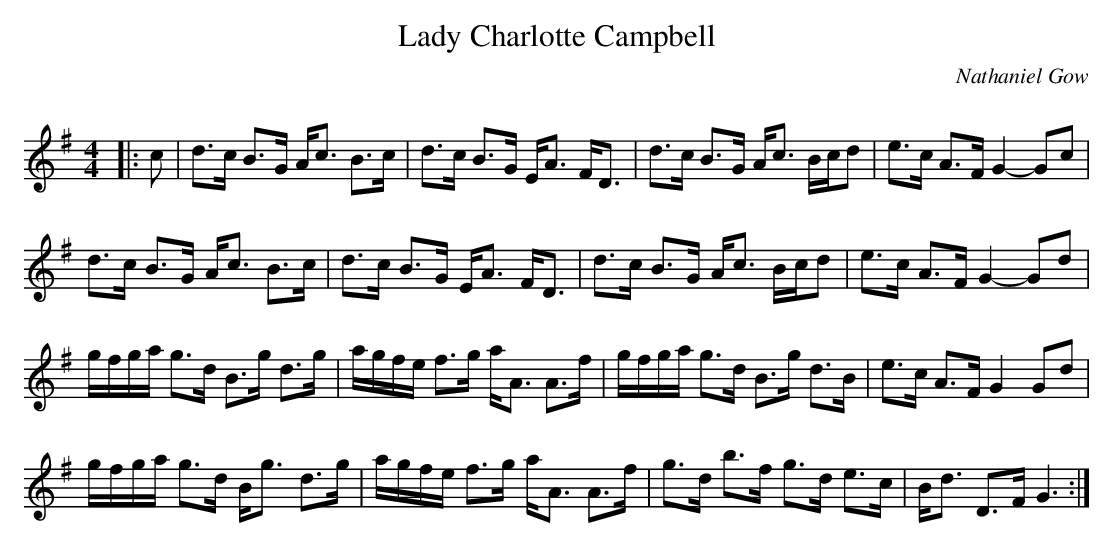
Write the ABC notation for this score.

X:1
T: Lady Charlotte Campbell
C:Nathaniel Gow
Q: 128
K:G
M:4/4
L:1/16
|:c2|d3c B3G Ac3 B3c|d3c B3G EA3 FD3|d3c B3G Ac3 Bcd2|e3c A3F G4-G2c2|
d3c B3G Ac3 B3c|d3c B3G EA3 FD3|d3c B3G Ac3 Bcd2|e3c A3F G4-G2d2|
gfga g3d B3g d3g|agfe f3g aA3 A3f|gfga g3d B3g d3B|e3c A3F G4 G2d2|
gfga g3d Bg3 d3g|agfe f3g aA3 A3f|g3d b3f g3d e3c|Bd3 D3F G6:|
